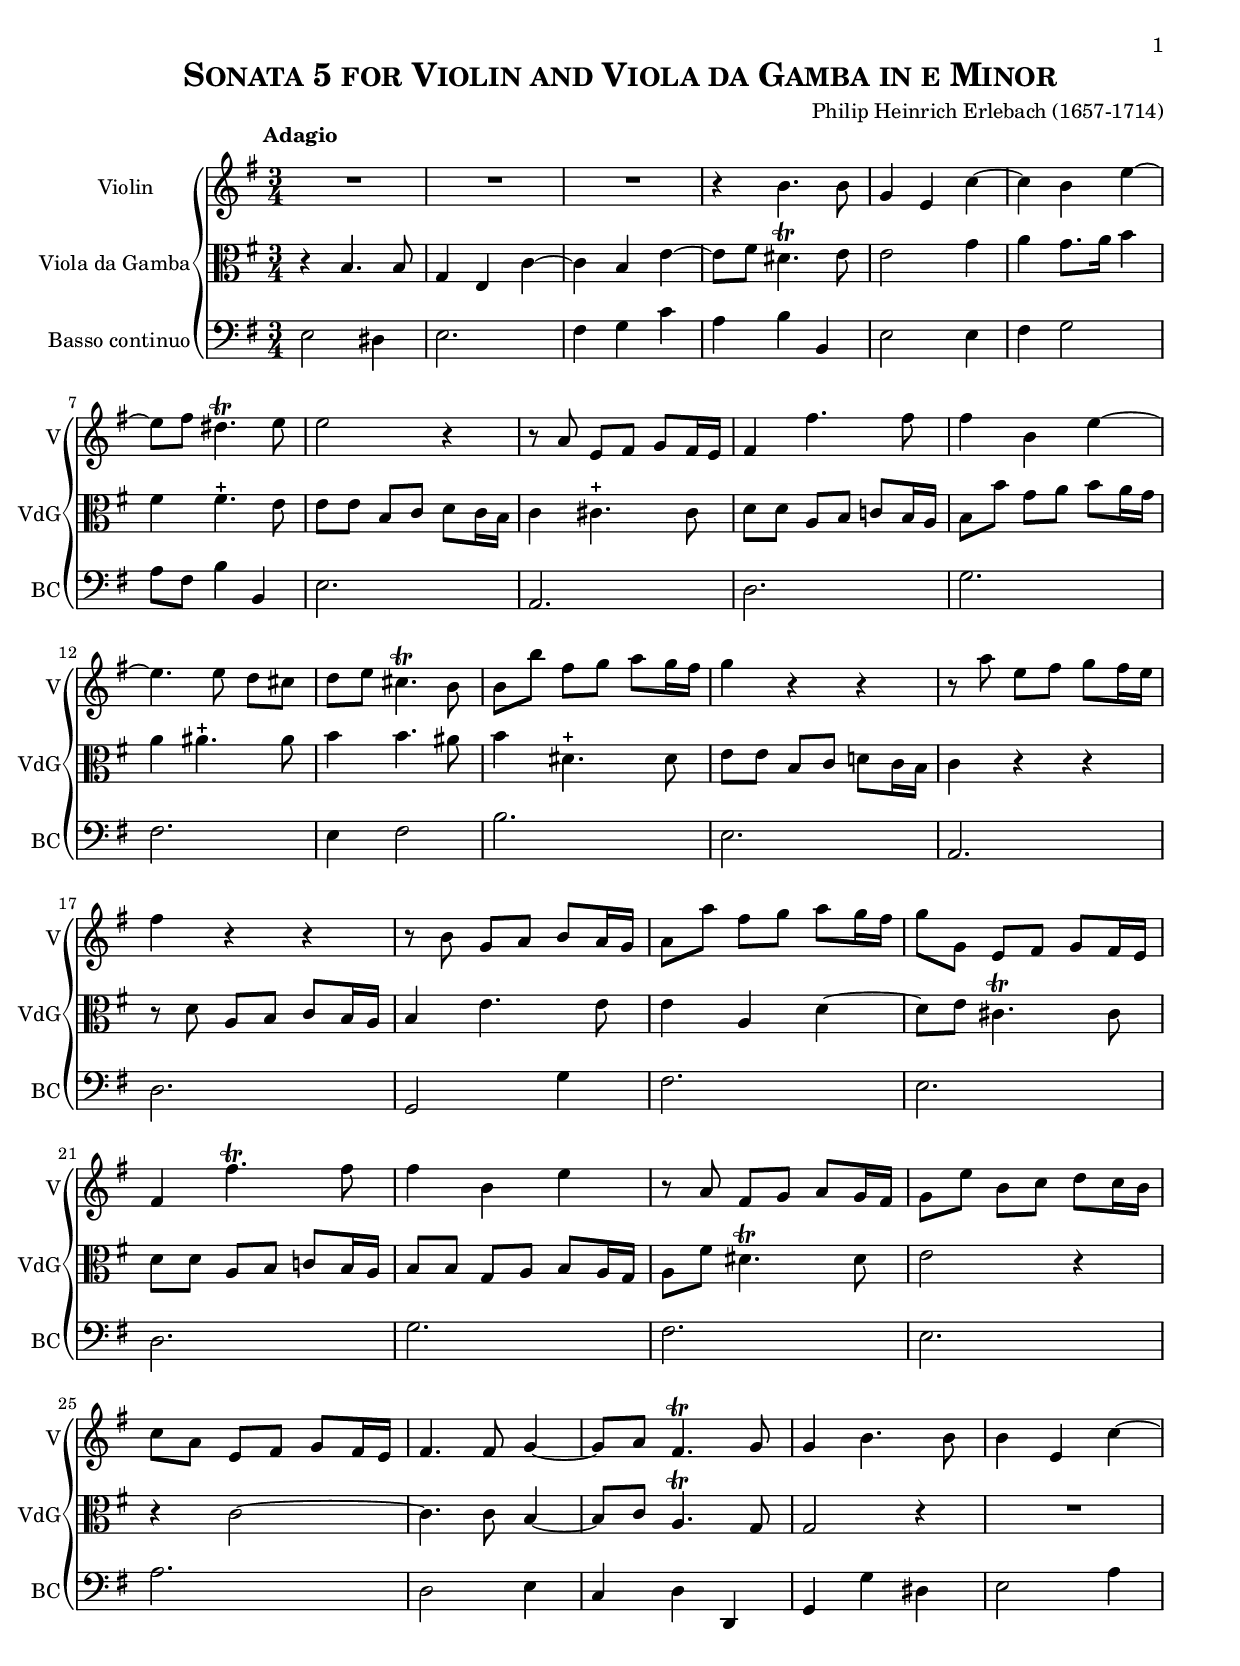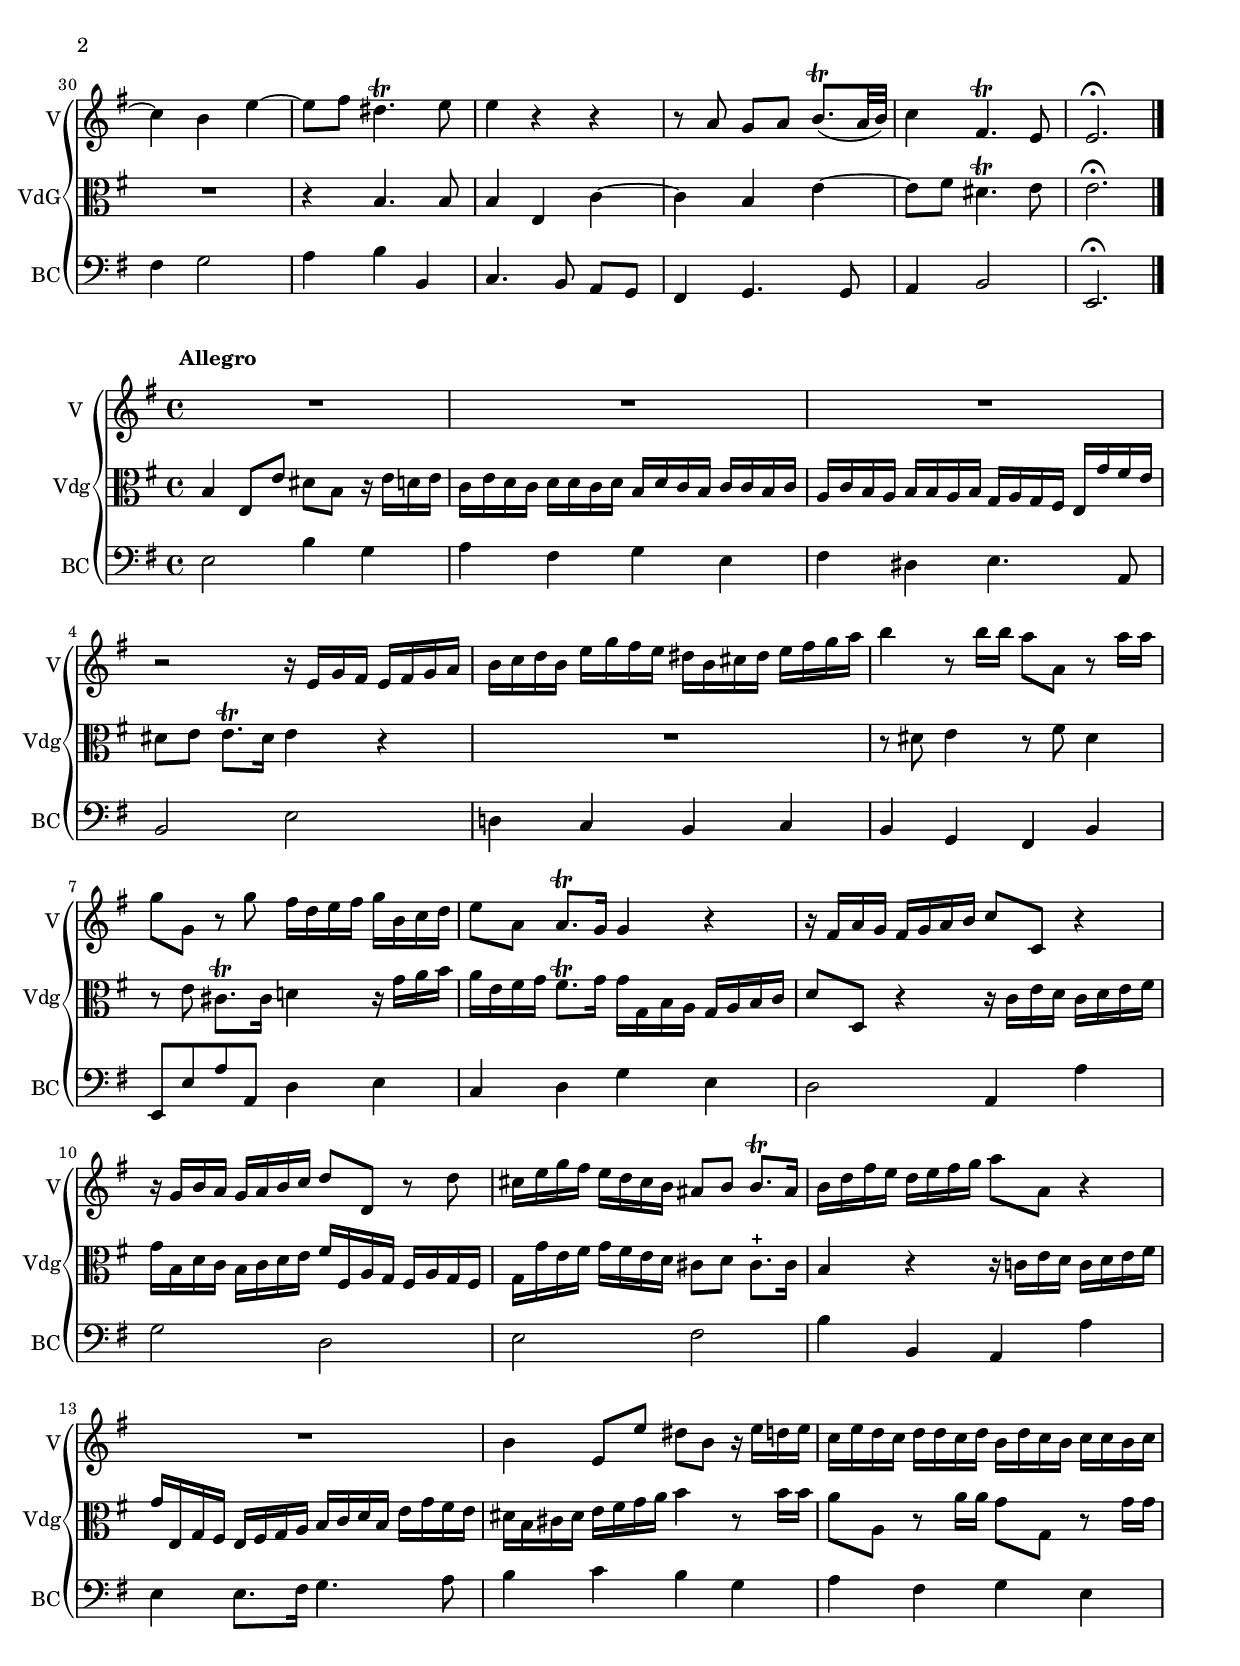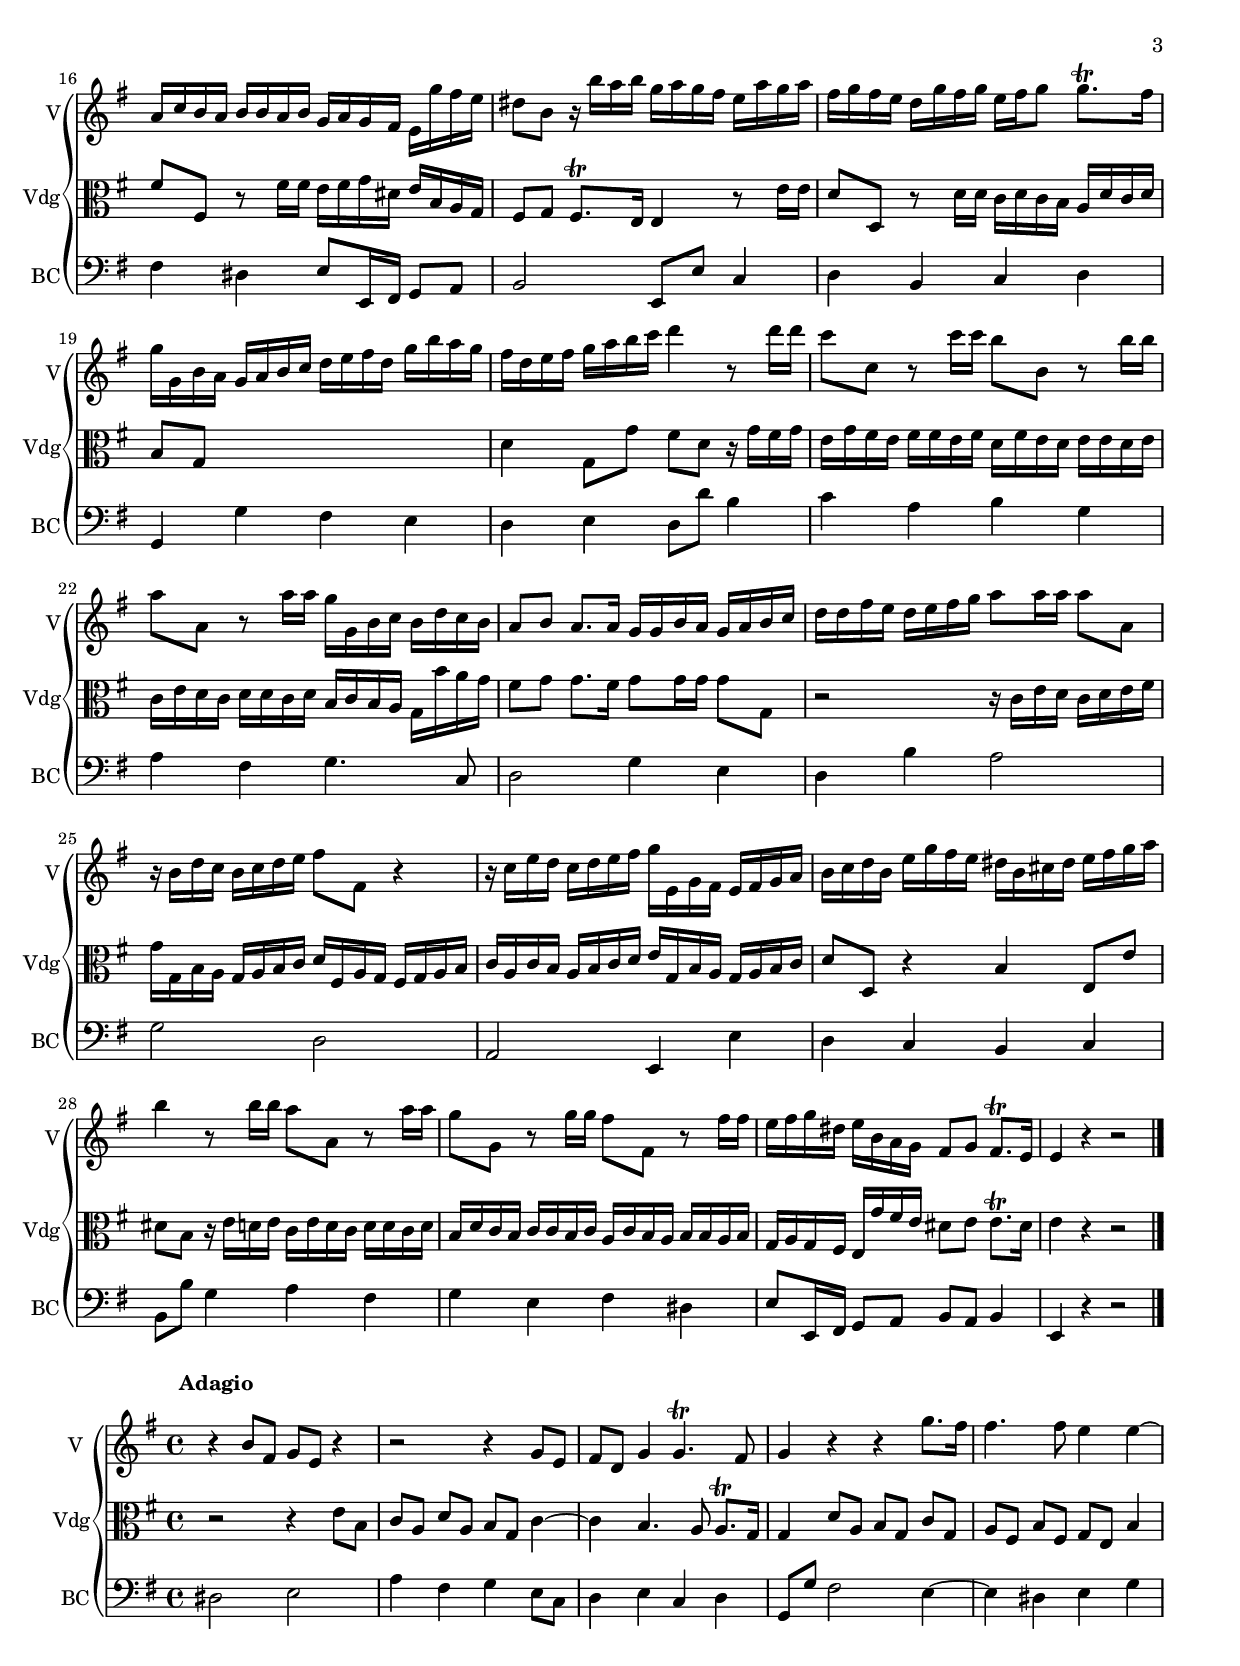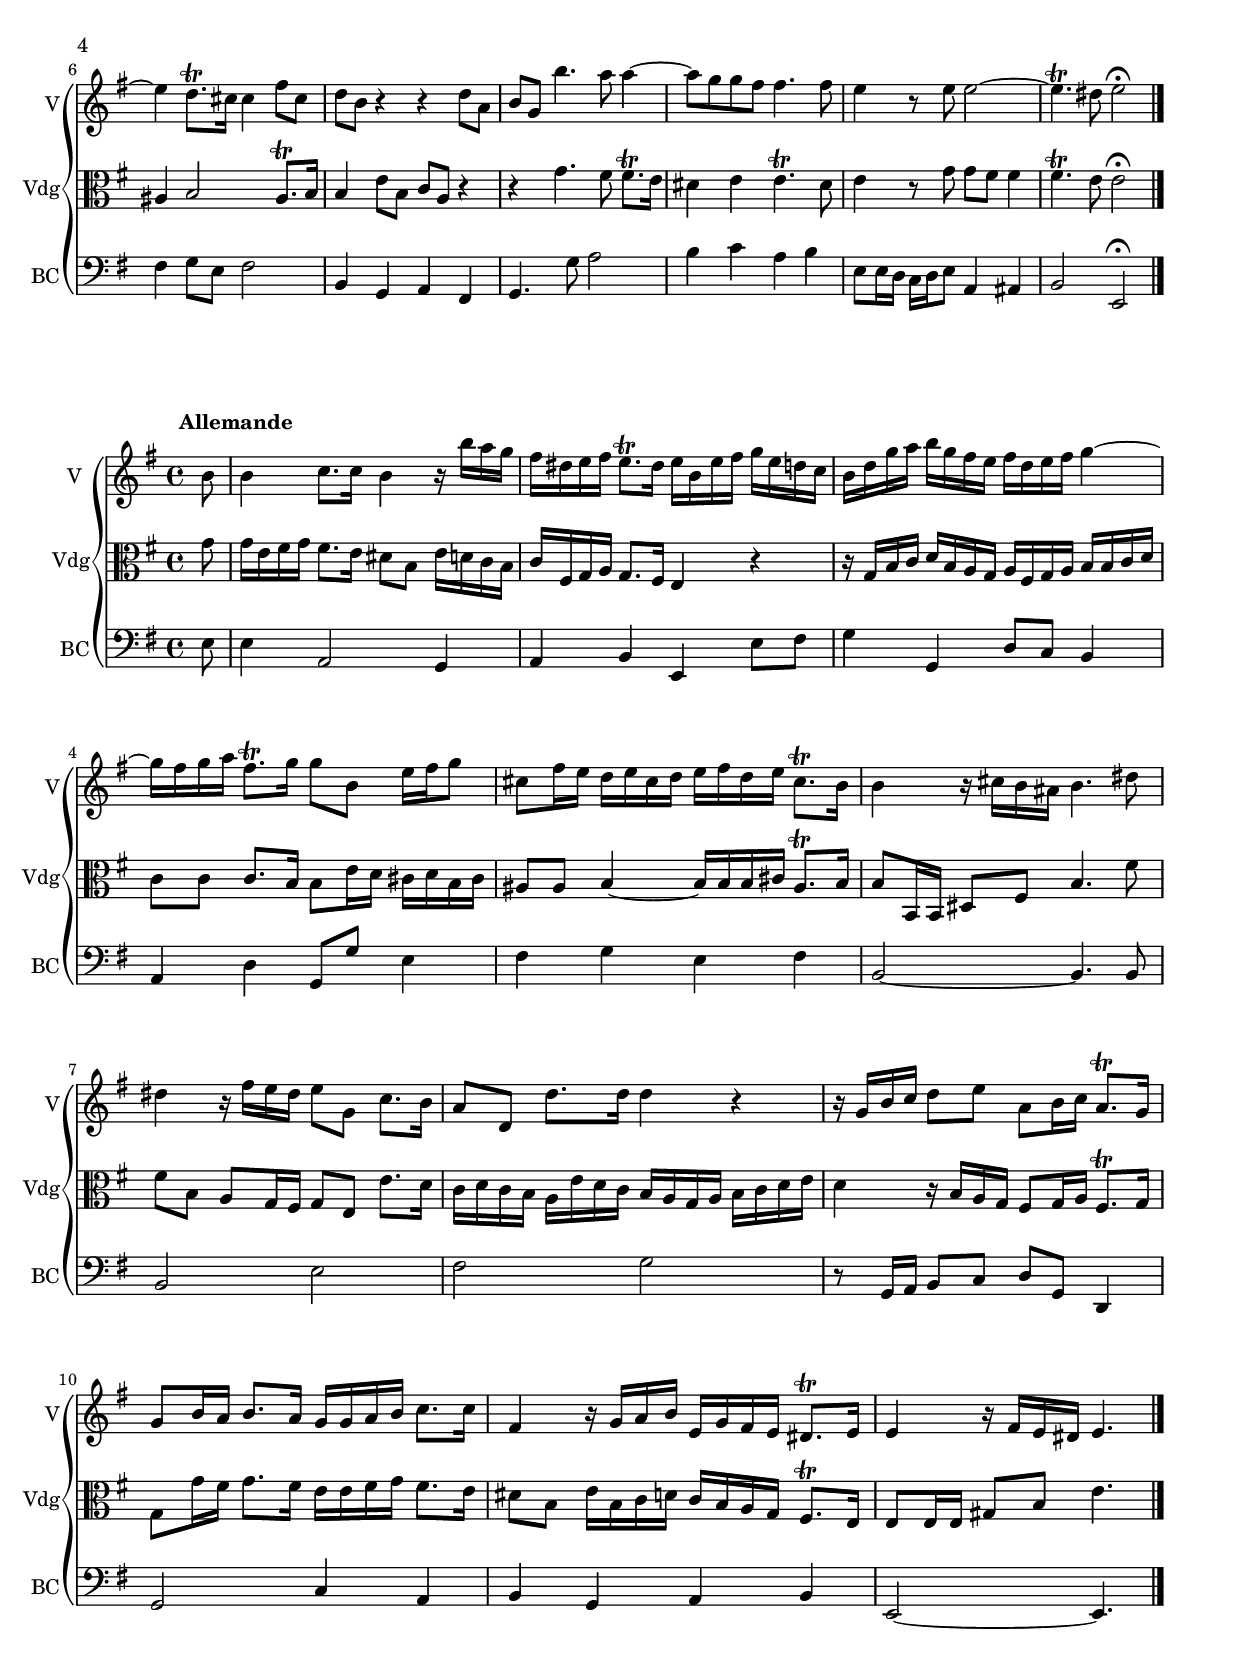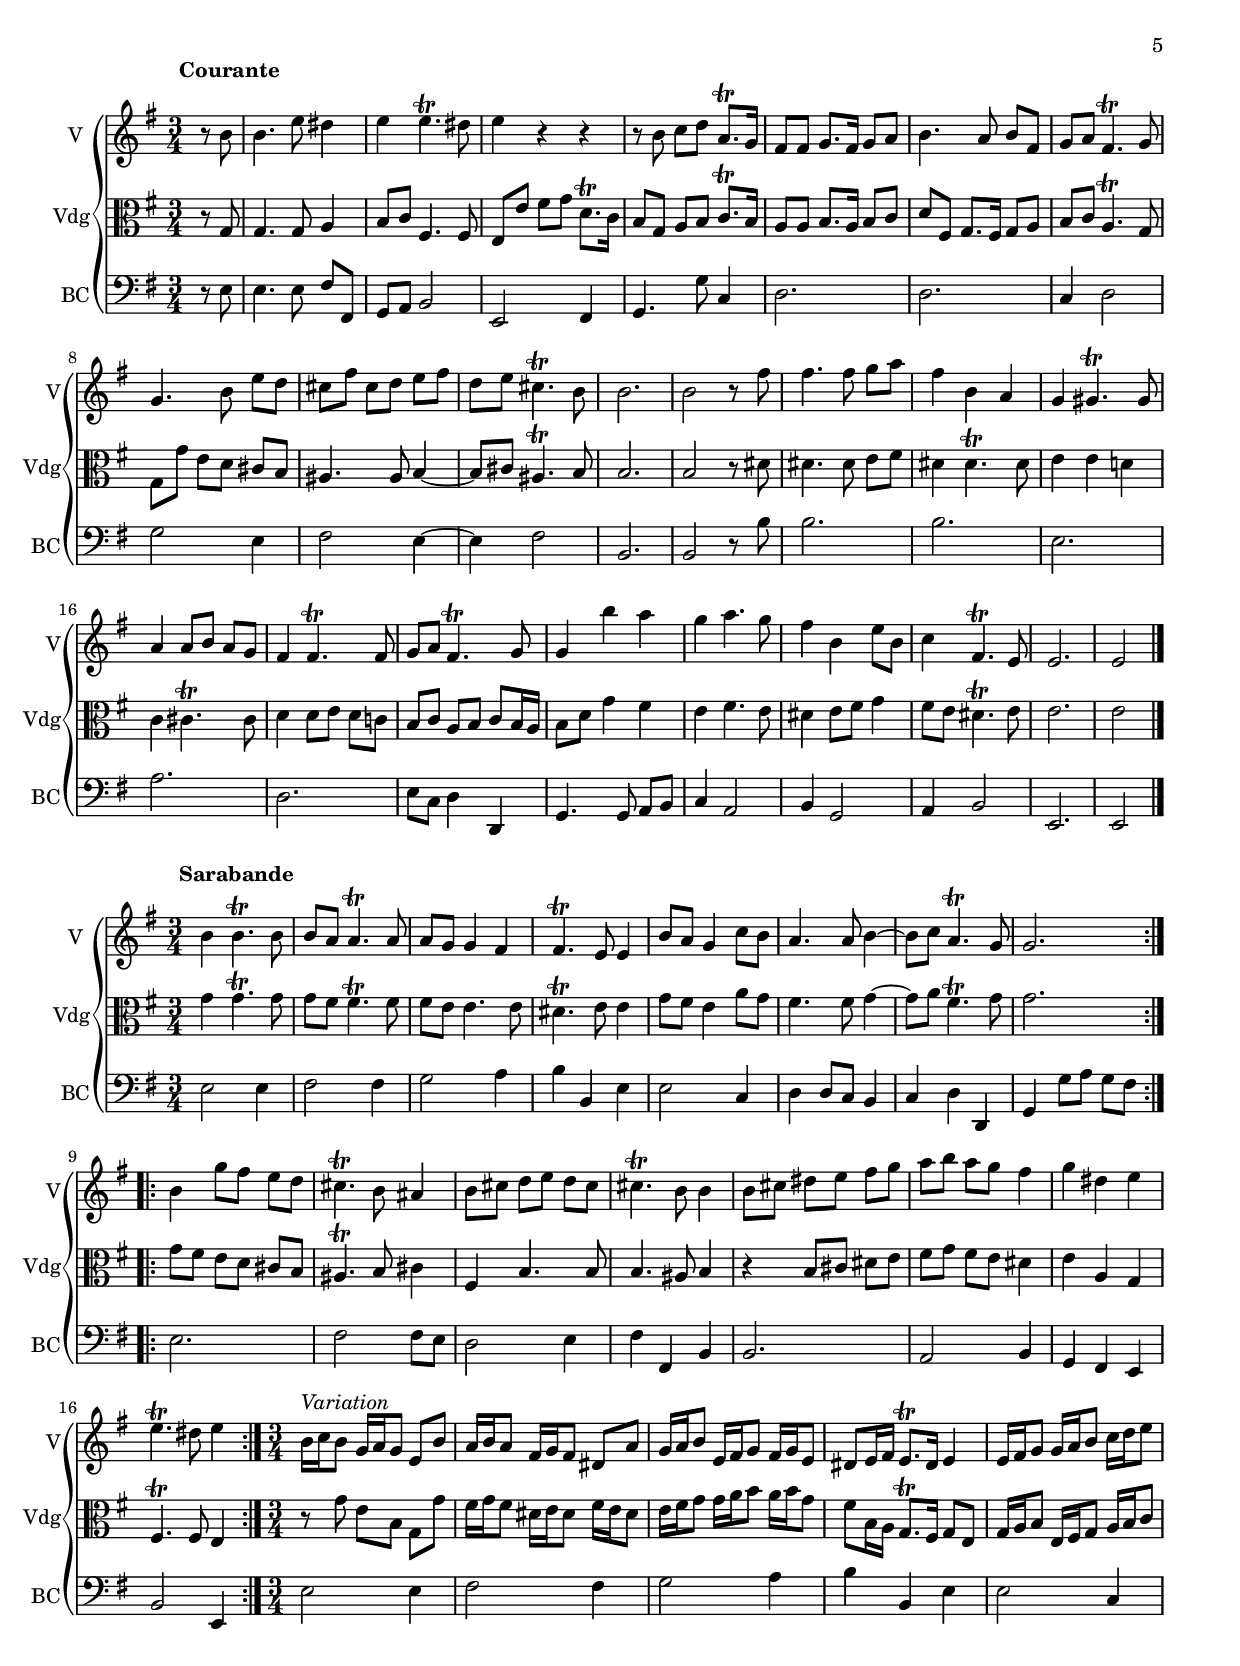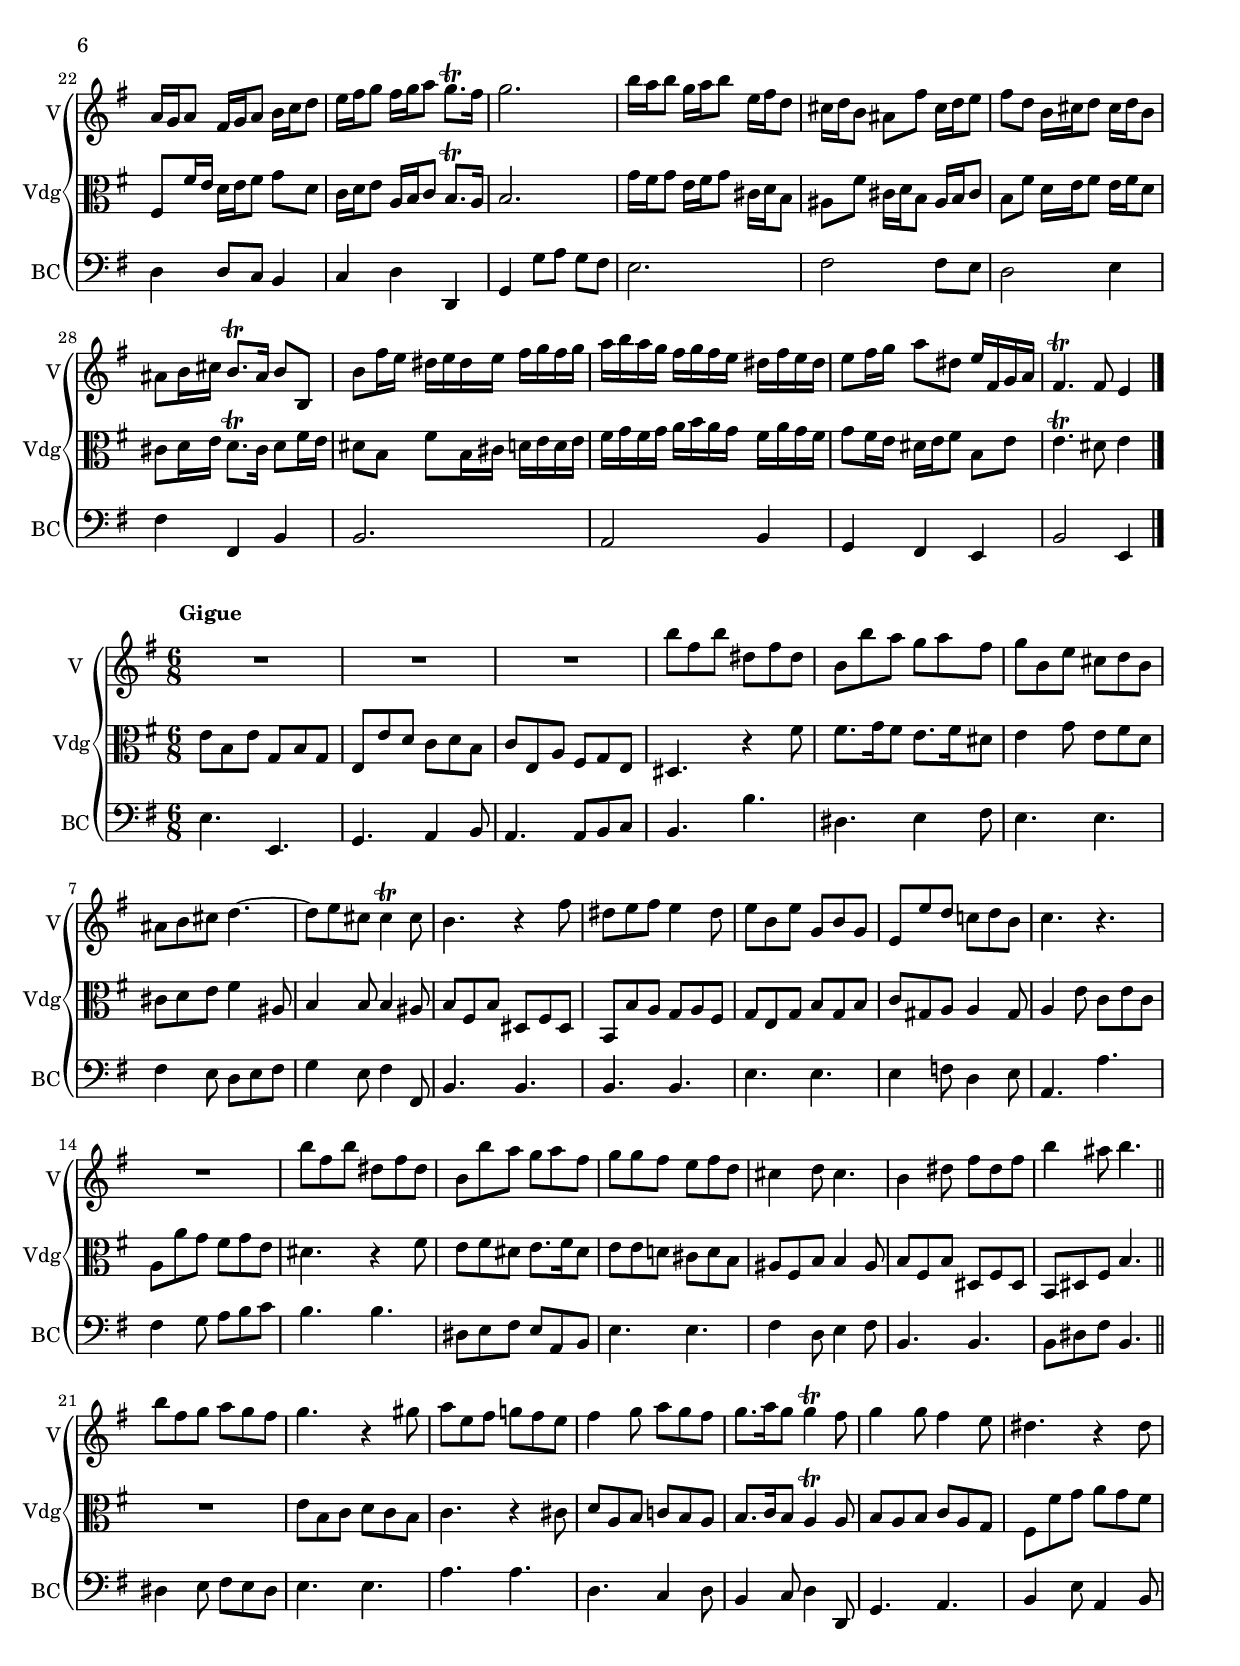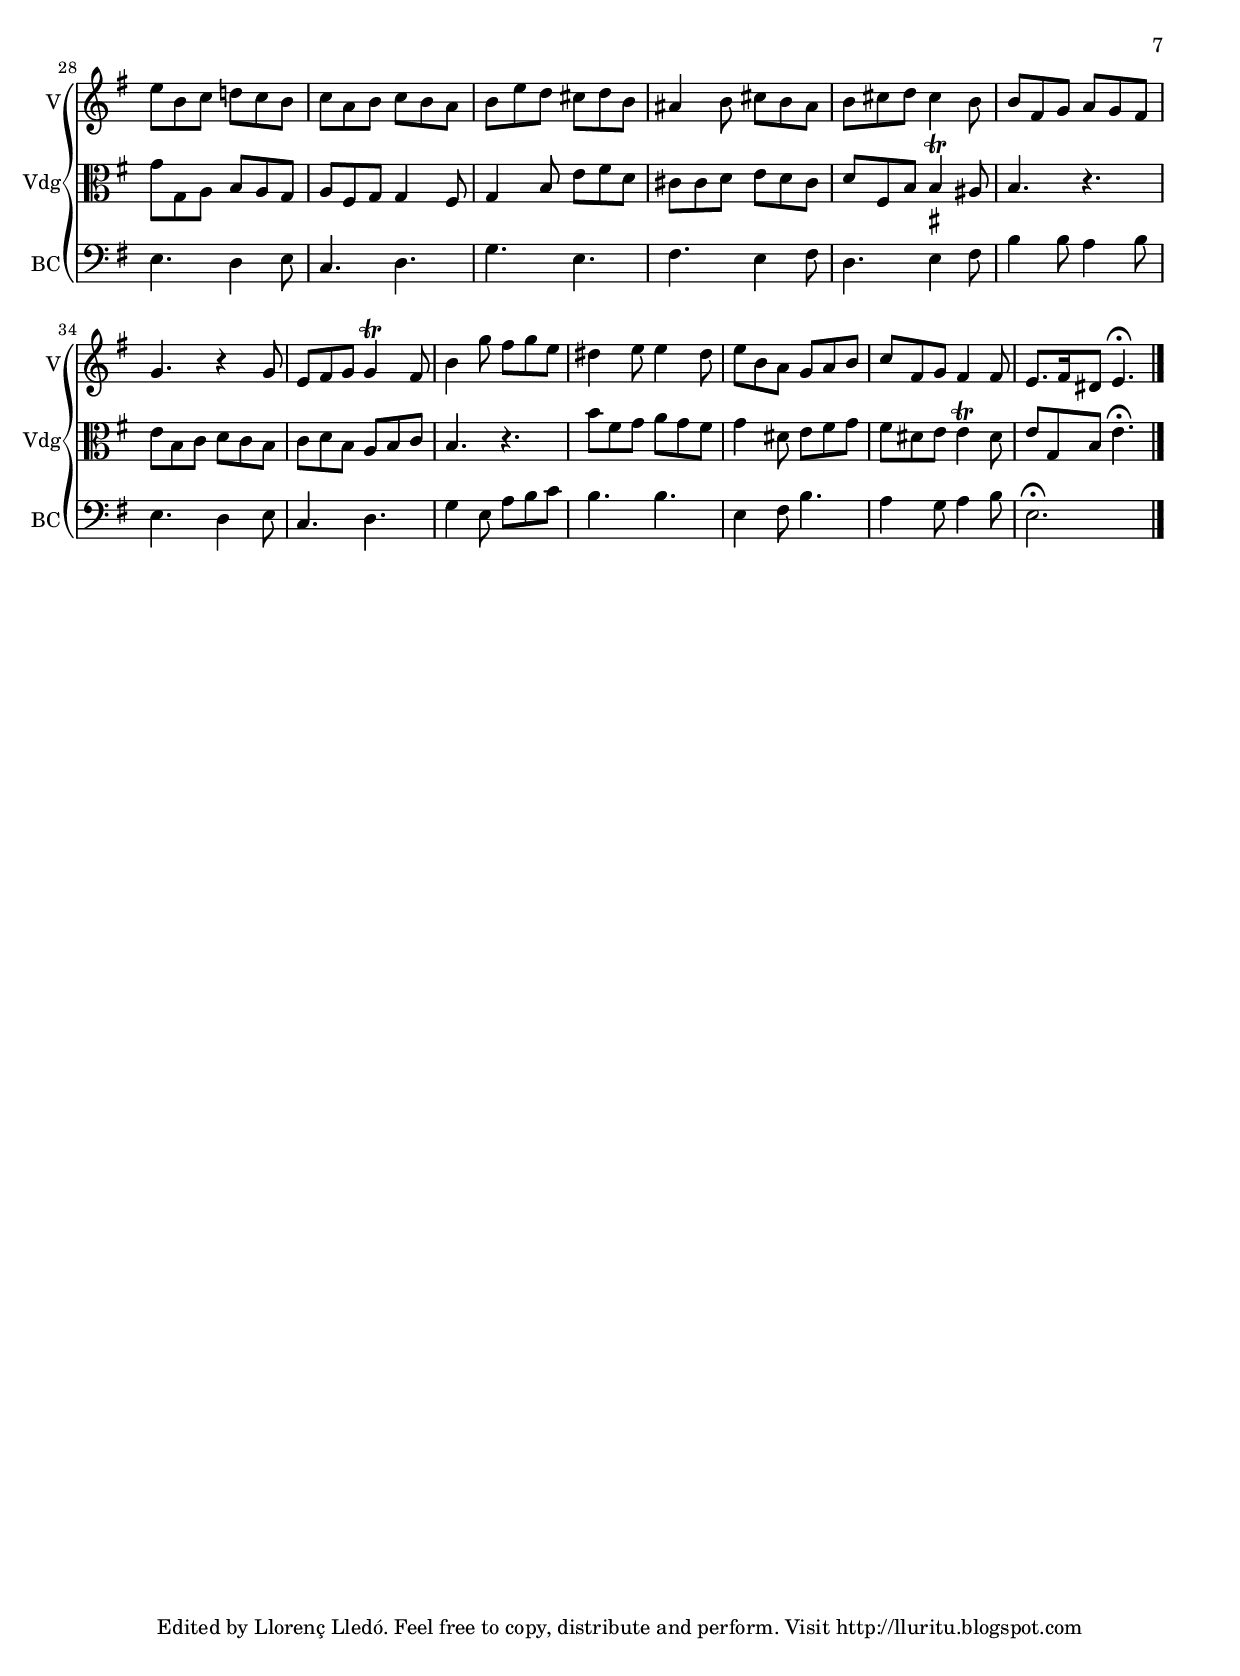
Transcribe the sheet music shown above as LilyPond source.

\version "2.14.2"

\version "2.14.2"

ViolinAdagio =  \relative c''
{	\clef "treble"
	\key e \minor
	\time 3/4 
	| % 1
	%\tempo 4=70 
	%R2.*3 ^\markup{ \bold {Adagio} } | % 4
	R2.*3 | % 4
	r4 b4. b8 | % 5
	g4 e4 c'4 ~ | % 6
	c4 b4 e4 ~  | % 7
	e8 [ fis8 ] dis4. ^\trill e8 | % 8
	e2 r4 | % 9
	r8 a,8 e8 [ fis8 ] g8 [ fis16 e16 ] | \barNumberCheck #10
	fis4 fis'4. fis8 | % 11
	fis4 b,4 e4 ~  | % 12
	e4. e8 d8 [ cis8 ] | % 13
	d8 [ e8 ] cis4. ^\trill b8 | % 14
	b8   [ b'8 ] fis8 [ g8 ] a8 [ g16 fis16 ] | % 15
	g4 r4 r4 | % 16
	r8 a8 e8 [ fis8 ] g8 [ fis16 e16 ]  | % 17
	fis4 r4 r4 | % 18
	r8 b,8 g8 [ a8 ] b8 [ a16 g16 ] | % 19
	a8   [ a'8 ] fis8 [ g8 ] a8 [ g16 fis16 ] | \barNumberCheck #20
	g8   [ g,8 ] e8 [ fis8 ] g8 [ fis16 e16 ] | % 21
	fis4 fis'4. ^\trill fis8  | % 22
	fis4 b,4 e4 | % 23
	r8 a,8 fis8 [ g8 ] a8 [ g16 fis16 ] | % 24
	g8   [ e'8 ] b8 [ c8 ] d8 [ c16 b16 ] | % 25
	c8   [ a8 ] e8 [ fis8 ] g8 [ fis16 e16 ] | % 26
	fis4. fis8 g4 ~  | % 27
	g8 [ a8 ] fis4. ^\trill g8 | % 28
	g4   b4. b8 | % 29
	b4 e,4 c'4 ~ | \barNumberCheck #30
	c4 b4 e4 ~ | % 31
	e8 [ fis8 ] dis4. ^\trill e8 | % 32
	e4 r4 r4  | % 33
	r8 a,8 g8 [ a8 ] b8. ( ^\trill [ a32 b32 ) ] | % 34
	c4 fis,4. ^\trill e8 | % 35
	e2. ^\fermata \bar "|."
}

ViolaAdagio = \relative c'
{	\clef "alto"
	\key e \minor
	\time 3/4 
	| %1
	r4 b4. b8 | % 2
	g4 e4 c'4 ~ | % 3
	c4 b4 e4 ~ | % 4
	e8 [ fis8 ] dis4. ^\trill e8 | % 5
	e2 g4 | % 6
	a4 g8. [ a16 ] b4  | % 7
	fis4 fis4.-+ e8 | % 8
	e8   [ e8 ] b8 [ c8 ] d8 [ c16 b16 ] | % 9
	c4 cis4.-+ cis8 | \barNumberCheck #10
	d8   [ d8 ] a8 [ b8 ] c!8 [ b16 a16 ] | % 11
	b8   [ b'8 ] g8 [ a8 ] b8 [ a16 g16 ]  | % 12
	a4 ais4.-+ ais8 | % 13
	b4 b4. ais8 | % 14
	b4 dis,4.-+ dis8 | % 15
	e8   [ e8 ] b8 [ c8 ] d!8 [ c16 b16 ] | % 16
	c4 r4 r4  | % 17
	r8 d8 a8 [ b8 ] c8 [ b16 a16 ] | % 18
	b4 e4. e8 | % 19
	e4 a,4 d4 ~ | \barNumberCheck #20
	d8 [ e8 ] cis4. ^\trill cis8 | % 21
	d8   [ d8 ] a8 [ b8 ] c!8 [ b16 a16 ]  | % 22
	b8   [ b8 ] g8 [ a8 ] b8 [ a16 g16 ] | % 23
	a8 [ fis'8 ] dis4. ^\trill dis8 | % 24
	e2 r4 | % 25
	r4 c2 ~ | % 26
	c4. c8 b4 ~  | % 27
	b8 [ c8 ] a4. ^\trill g8 | % 28
	g2 r4 | % 29
	R2.*2 | % 31
	r4 b4. b8 | % 32
	b4 e,4 c'4 ~  | % 33
	c4 b4 e4 ~ | % 34
	e8 [ fis8 ] dis4. ^\trill e8 | % 35
	e2. ^\fermata \bar "|."
}

BassAdagio =  \relative c
{	\clef "bass"
	\key e \minor
	\time 3/4
	| %1
	e2 dis4 | % 2
	e2. | % 3
	fis4 g4 c4 | % 4
	a4 b4 b,4 | % 5
	e2 e4 | % 6
	fis4 g2  | % 7
	a8 [ fis8 ] b4 b,4 | % 8
	e2. | % 9
	a,2. | \barNumberCheck #10
	d2. | % 11
	g2.  | % 12
	fis2. | % 13
	e4 fis2 | % 14
	b2. | % 15
	e,2. | % 16
	a,2.  | % 17
	d2. | % 18
	g,2 g'4 | % 19
	fis2. | \barNumberCheck #20
	e2. | % 21
	d2.  | % 22
	g2. | % 23
	fis2. | % 24
	e2. | % 25
	a2. | % 26
	d,2 e4  | % 27
	c4 d4 d,4 | % 28
	g4 g'4 dis4 | % 29
	e2 a4 | \barNumberCheck #30
	fis4 g2 | % 31
	a4 b4 b,4 | % 32
	c4. b8 a8 [ g8 ]  | % 33
	fis4 g4. g8 | % 34
	a4 b2 | % 35
	e,2. ^\fermata \bar "|."
}

\version "2.14.2"

ViolinAllegro = \relative c'
{	\clef "treble"
	\key e \minor
	\time 4/4
	%^\markup{ \bold {Allegro} }
	| % 1
	R1*3  | % 4
	r2 r16 e16 [ g16 fis16 ] e16 [ fis16 g16 a16 ] | \barNumberCheck #5
	b16 [ c16 d16 b16 ] e16 [ g16 fis16 e16 ] dis16 [ b16 cis16 dis16 ] e16 [ fis16 g16 a16 ] | % 6
	b4 r8 b16 [ b16 ] a8 [ a,8 ] r8 a'16 [ a16 ]  | % 7
	g8 [ g,8 ] r8 g'8  fis16 [ d16 e16 fis16 ] g16 [ b,16 c16 d16 ] | % 8
	e8 [ a,8 ] a8. ^\trill [ g16 ] g4 r4 | % 9
	r16 fis16 [ a16 g16 ] fis16 [ g16 a16 b16 ] c8 [ c,8 ] r4  | % 10
	r16 g'16 [ b16 a16 ] g16 [ a16 b16 c16 ] d8 [ d,8 ] r8 d'8  | % 11
	cis16 [ e16 g16 fis16 ] e16 [ d16 cis16 b16 ] ais8 [ b8 ] b8. ^\trill [ ais16 ]  | % 12
	b16 [ d16 fis16 e16 ] d16 [ e16 fis16 g16 ] a8 [ a,8 ] r4 | % 13
	R1  | % 14
	b4 e,8 [ e'8 ] dis8 [ b8 ] r16 e16 [ d16 e16 ] | \barNumberCheck #15
	c16 [ e16 d16 c16 ] d16 [ d16 c16 d16 ] b16 [ d16 c16 b16 ] c16 [ c16 b16 c16 ]  | % 16
	a16 [ c16 b16 a16 ] b16 [ b16 a16 b16 ] g16 [ a16 g16 fis16 ] e16 [ g'16 fis16 e16 ] | % 17
	dis8 [ b8 ] r16 b'16 [ a16 b16 ] g16 [ a16 g16 fis16 ] e16 [ a16 g16 a16 ]  | % 18
	fis16 [ g16 fis16 e16 ] d16 [ g16 fis16 g16 ] e16 [ fis16 g8 ] g8. ^\trill [ fis16 ] | % 19
	g16 [ g,16 b16 a16 ] g16 [ a16 b16 c16 ] d16 [ e16 fis16 d16 ] g16 [ b16 a16 g16 ]  | % 20
	fis16 [ d16 e16 fis16 ] g16 [ a16 b16 c16 ] d4 r8 d16 [ d16 ] | % 21
	c8 [ c,8 ] r8 c'16 [ c16 ] b8 [ b,8 ] r8 b'16 [ b16 ]  | % 22
	a8 [ a,8 ] r8 a'16 [ a16 ] g16 [ g,16 b16 c16 ] b16 [ d16 c16 b16 ] | % 23
	a8 [ b8 ] a8. [ a16 ] g16 [ g16 b16 a16 ] g16 [ a16 b16 c16 ] | % 24
	d16 [ d16 fis16 e16 ] d16 [ e16 fis16 g16 ] a8 [ a16 a16 ] a8 [ a,8 ] | \barNumberCheck #25
	r16 b16 [ d16 c16 ] b16 [ c16 d16 e16 ] fis8 [ fis,8 ] r4  | % 26
	r16 c'16 [ e16 d16 ] c16 [ d16 e16 fis16 ] g16 [ e,16 g16 fis16 ] e16 [ fis16 g16 a16 ] | % 27
	b16 [ c16 d16 b16 ] e16 [ g16 fis16 e16 ] dis16 [ b16 cis16 dis16 ] e16 [ fis16 g16 a16 ]  | % 28
	b4 r8 b16 [ b16 ] a8 [ a,8 ] r8 a'16 [ a16 ] | % 29
	g8 [ g,8 ] r8 g'16 [ g16 ] fis8 [ fis,8 ] r8 fis'16 [ fis16 ]  | % 30
	e16 [ fis16 g16 dis16 ] e16 [ b16 a16 g16 ] fis8 [ g8 ] fis8. ^\trill [ e16 ] | % 31
	e4 r4 r2 \bar "|."
}

ViolaAllegro = \relative c'
{	\clef "alto"
	\key e \minor
	\time 4/4
	| %1
	b4 e,8 [ e'8 ] dis8 [ b8 ] r16 e16 [ d16 e16 ]  | % 2
	c16 [ e16 d16 c16 ] d16 [ d16 c16 d16 ] b16 [ d16 c16 b16 ] c16 [ c16
	b16 c16 ] | % 3
	a16 [ c16 b16 a16 ] b16 [ b16 a16 b16 ] g16 [ a16 g16 fis16 ] e16 [
	g'16 fis16 e16 ]  | % 4
	dis8 [ e8 ] e8. ^\trill [ dis16 ] e4 r4 | \barNumberCheck #5
	R1 | % 6
	r8 dis8 e4 r8 fis8 dis4  | % 7
	r8 e8 cis8. ^\trill [ cis16 ] d!4 r16 g16 [ a16 b16 ] | % 8
	a16 [ e16 fis16 g16 ] fis8. ^\trill [ g16 ] g16 [ g,16 b16 a16 ] g16
	[ a16 b16 c16 ] | % 9
	d8 [ d,8 ] r4 r16 c'16 [ e16 d16 ] c16 [ d16 e16 fis16 ]  | % 10
	g16 [ b,16 d16 c16 ] b16 [ c16 d16 e16 ] fis16 [ fis,16 a16 g16 ] fis16
	[ a16 g16 fis16 ] | % 11
	g16 [ g'16 e16 fis16 ] g16 [ fis16 e16 d16 ] cis8 [ d8 ] cis8.-+ [ cis16
	]  | % 12
	b4 r4 r16 c!16 [ e16 d16 ] c16 [ d16 e16 fis16 ] | % 13
	g16 [ e,16 g16 fis16 ] e16 [ fis16 g16 a16 ] b16 [ c16 d16 b16 ] e16
	[ g16 fis16 e16 ]  | % 14
	dis16 [ b16 cis16 dis16 ] e16 [ fis16 g16 a16 ] b4 r8 b16 [ b16 ] |
	\barNumberCheck #15
	a8 [ a,8 ] r8 a'16 [ a16 ] g8 [ g,8 ] r8 g'16 [ g16 ]  | % 16
	fis8 [ fis,8 ] r8 fis'16 [ fis16 ] e16 [ fis16 g16 dis16 ] e16 [ b16
	a16 g16 ] | % 17
	fis8 [ g8 ] fis8. ^\trill [ e16 ] e4 r8 e'16 [ e16 ]  | % 18
	d8 [ d,8 ] r8 d'16 [ d16 ] c16 [ d16 c16 b16 ] a16 [ d16 c16 d16 ] | % 19
	b8 [ g8 ] s2.  | % 20
	d'4 g,8 [ g'8 ] fis8 [ d8 ] r16 g16 [ fis16 g16 ] | % 21
	e16 [ g16 fis16 e16 ] fis16 [ fis16 e16 fis16 ] d16 [ fis16 e16 d16
	] e16 [ e16 d16 e16 ]  | % 22
	c16 [ e16 d16 c16 ] d16 [ d16 c16 d16 ] b16 [ c16 b16 a16 ] g16 [ b'16
	a16 g16 ] | % 23
	fis8 [ g8 ] g8. [ fis16 ] g8 [ g16 g16 ] g8 [ g,8 ]  | % 24
	r2 r16 c16 [ e16 d16 ] c16 [ d16 e16 fis16 ] | \barNumberCheck #25
	g16 [ g,16 b16 a16 ] g16 [ a16 b16 c16 ] d16 [ fis,16 a16 g16 ] fis16
	[ g16 a16 b16 ]  | % 26
	c16 [ a16 c16 b16 ] a16 [ b16 c16 d16 ] e16 [ g,16 b16 a16 ] g16 [ a16
	b16 c16 ] | % 27
	d8 [ d,8 ] r4 b'4 e,8 [ e'8 ]  | % 28
	dis8 [ b8 ] r16 e16 [ d16 e16 ] c16 [ e16 d16 c16 ] d16 [ d16 c16 d16
	] | % 29
	b16 [ d16 c16 b16 ] c16 [ c16 b16 c16 ] a16 [ c16 b16 a16 ] b16 [ b16
	a16 b16 ]  | % 30
	g16 [ a16 g16 fis16 ] e16 [ g'16 fis16 e16 ] dis8 [ e8 ] e8. ^\trill
	[ dis16 ] | % 31
	e4 r4 r2 \bar "|."
}

BassAllegro = \relative c
{	\clef "bass"
	\key e \minor
	\time 4/4
	| %1 
	e2 b'4 g4  | % 2
	a4 fis4 g4 e4 | % 3
	fis4 dis4 e4. a,8  | % 4
	b2 e2 | \barNumberCheck #5
	d!4 c4 b4 c4 | % 6
	b4 g4 fis4 b4  | % 7
	e,8 [ e'8 a8 a,8 ] d4 e4 | % 8
	c4 d4 g4 e4 | % 9
	d2 a4 a'4  | % 10
	g2 d2 | % 11
	e2 fis2  | % 12
	b4 b,4 a4 a'4 | % 13
	e4 e8. [ fis16 ] g4. a8  | % 14
	b4 c4 b4 g4 | \barNumberCheck #15
	a4 fis4 g4 e4  | % 16
	fis4 dis4 e8 [ e,16 fis16 ] g8 [ a8 ] | % 17
	b2 e,8 [ e'8 ] c4  | % 18
	d4 b4 c4 d4 | % 19
	g,4 g'4 fis4 e4  | % 20
	d4 e4 d8 [ d'8 ] b4 | % 21
	c4 a4 b4 g4  | % 22
	a4 fis4 g4. c,8 | % 23
	d2 g4 e4  | % 24
	d4 b'4 a2 | \barNumberCheck #25
	g2 d2  | % 26
	a2 e4 e'4 | % 27
	d4 c4 b4 c4  | % 28
	b8 [ b'8 ] g4 a4 fis4 | % 29
	g4 e4 fis4 dis4  | % 30
	e8 [ e,16 fis16 ] g8 [ a8 ] b8 [ a8 ] b4 | % 31
	e,4 r4 r2 \bar "|."
}


\version "2.14.2"

ViolinAdagioDos = \relative c'
{	\clef "treble"
	\key e \minor
	\time 4/4
	%\numericTimeSignature\time 4/4
	| % 1 ^\markup{ \bold {Adagio} }
	r4 b'8 [ fis8 ] g8 [ e8 ] r4 | % 2
	r2 r4 g8 [ e8 ]  | % 3
	fis8 [ d8 ] g4 g4. ^\trill fis8 | \barNumberCheck #4
	g4 r4 r4 g'8. [ fis16 ] | % 5
	fis4. fis8 e4 e4 ~ | % 6
	e4 d8. ^\trill [ cis16 ] cis4 fis8 [ cis8 ]  | % 7
	d8 [ b8 ] r4 r4 d8 [ a8 ] | % 8
	b8 [ g8 ] b'4. a8 a4 ~ | % 9
	a8 [ g8 g8 fis8 ] fis4. fis8 | % 10
	e4 r8 e8 e2 ~  | % 11
	e4. ^\trill dis8 e2 ^\fermata \bar "|."
}

ViolaAdagioDos = \relative c'
{	\clef "alto"
	\key e \minor
	\time 4/4
	| %1
	r2 r4 e8 [ b8 ] | % 2
	c8 [ a8 ] d8 [ a8 ] b8 [ g8 ] c4 ~  | % 3
	c4 b4. a8 a8. ^\trill [ g16 ] | \barNumberCheck #4
	g4 d'8 [ a8 ] b8 [ g8 ] c8 [ g8 ] | % 5
	a8 [ fis8 ] b8 [ fis8 ] g8 [ e8 ] b'4 | % 6
	ais4 b2 ais8. ^\trill [ b16 ]  | % 7
	b4 e8 [ b8 ] c8 [ a8 ] r4 | % 8
	r4 g'4. fis8 fis8. ^\trill [ e16 ] | % 9
	dis4 e4 e4. ^\trill dis8 | % 10
	e4 r8 g8 g8 [ fis8 ] fis4  | % 11
	fis4. ^\trill e8 e2 ^\fermata \bar "|."
}

BassAdagioDos = \relative c
{	\clef "bass"
	\key e \minor
	\time 4/4
	| %1
	dis2 e2 | % 2
	a4 fis4 g4 e8 [ c8 ]  | % 3
	d4 e4 c4 d4 | \barNumberCheck #4
	g,8 [ g'8 ] fis2 e4 ~ | % 5
	e4 dis4 e4 g4 | % 6
	fis4 g8 [ e8 ] fis2  | % 7
	b,4 g4 a4 fis4 | % 8
	g4. g'8 a2 | % 9
	b4 c4 a4 b4 | % 10
	e,8 [ e16 d16 ] c16 [ d16 e8 ] a,4 ais4  | % 11
	b2 e,2 ^\fermata \bar "|."
}


\version "2.14.2"

ViolinAllemande = \relative c'
{	\clef "treble"
	\key e \minor
	\time 4/4
	%^\markup{ \bold {Allemande} }
	| % 1
	\partial 8 b'8 | % 2
	b4 c8. [ c16 ] b4 r16 b'16 [ a16 g16 ] | \barNumberCheck #3
	fis16 [ dis16 e16 fis16 ] e8. ^\trill [ dis16 ] e16 [ b16 e16 fis16
	] g16 [ e16 d16 c16 ]  | % 4
	b16 [ d16 g16 a16 ] b16 [ g16 fis16 e16 ] fis16 [ d16 e16 fis16 ] g4
	~ | % 5
	g16 [ fis16 g16 a16 ] fis8. ^\trill [ g16 ] g8 [ b,8 ] e16 [ fis16 g8
	] | % 6
	cis,8 [ fis16 e16 ] d16 [ e16 cis16 d16 ] e16 [ fis16 d16 e16 ] cis8.
	^\trill [ b16 ]  | % 7
	b4 r16 cis16 [ b16 ais16 ] b4. dis8 | % 8
	dis4 r16 fis16 [ e16 dis16 ] e8 [ g,8 ] c8. [ b16 ] | % 9
	a8 [ d,8 ] d'8. [ d16 ] d4 r4  | % 10
	r16 g,16 [ b16 c16 ] d8 [ e8 ] a,8 [ b16 c16 ] a8. ^\trill [ g16 ] | % 11
	g8 [ b16 a16 ] b8. [ a16 ] g16 [ g16 a16 b16 ] c8. [ c16 ] | % 12
	fis,4 r16 g16 [ a16 b16 ] e,16 [ g16 fis16 e16 ] dis8. ^\trill [ e16
	]  | \barNumberCheck #13
	e4 r16 fis16 [ e16 dis16 ] e4. \bar "|."
}

ViolaAllemande = \relative c'
{	\clef "alto"
	\key e \minor
	\time 4/4
	| %1
	\partial 8 g'8 | % 2
	g16 [ e16 fis16 g16 ] fis8. [ e16 ] dis8 [ b8 ] e16 [ d16 c16 b16 ]
	| \barNumberCheck #3
	c16 [ fis,16 g16 a16 ] g8. [ fis16 ] e4 r4  | % 4
	r16 g16 [ b16 c16 ] d16 [ b16 a16 g16 ] a16 [ fis16 g16 a16 ] b16 [
	b16 c16 d16 ] | % 5
	c8 [ c8 ] c8. [ b16 ] b8 [ e16 d16 ] cis16 [ d16 b16 cis16 ] | % 6
	ais8 [ ais8 ] b4 ~ b16 [ b16 b16 cis16 ] ais8. ^\trill [ b16 ]
	 | % 7
	b8 [ b,16 b16 ] dis8 [ fis8 ] b4.   fis'8 | % 8
	fis8 [ b,8 ] a8 [ g16 fis16 ] g8 [ e8 ] e'8. [ d16 ] | % 9
	c16 [ d16 c16 b16 ] a16 [ e'16 d16 c16 ] b16 [ a16 g16 a16 ] b16 [ c16
	d16 e16 ]  | % 10
	d4 r16 b16 [ a16 g16 ] fis8 [ g16 a16 ] fis8. ^\trill [ g16 ] | % 11
	g8 [ g'16 fis16 ] g8. [ fis16 ] e16 [ e16 fis16 g16 ] fis8. [ e16 ]
	| % 12
	dis8 [ b8 ] e16 [ b16 c16 d16 ] c16 [ b16 a16 g16 ] fis8. ^\trill [
	e16 ]  | \barNumberCheck #13
	e8 [ e16 e16 ] gis8 [ b8 ] e4. \bar "|."
}

BassAllemande = \relative c
{	\clef "bass"
	\key e \minor
	\time 4/4
	| %1
	\partial 8 e8 | % 2
	e4 a,2 g4 | \barNumberCheck #3
	a4 b4 e,4 e'8 [ fis8 ]  | % 4
	g4 g,4 d'8 [ c8 ] b4 | % 5
	a4 d4 g,8 [ g'8 ] e4 | % 6
	fis4 g4 e4 fis4  | % 7
	b,2 ~ b4.   b8 | % 8
	b2 e2 | % 9
	fis2 g2  | % 10
	r8 g,16 [ a16 ] b8 [ c8 ] d8 [ g,8 ] d4 | % 11
	g2 c4 a4 | % 12
	b4 g4 a4 b4  | \barNumberCheck #13
	e,2 ~ e4. \bar "|."
}


\version "2.14.2"

ViolinCourante = \relative c' {
	\clef "treble"
	\key e \minor
	\time 3/4
	| % 1 ^\markup{ \bold {Courante} }
	\partial 4 r8 b'8 | % 2
	b4. e8 dis4 | % 3
	e4 e4. ^\trill dis8 | % 4
	e4 r4 r4  | % 5
	r8 b8 c8 [ d8 ] a8. ^\trill [ g16 ] | % 6
	fis8 [ fis8 ] g8. [ fis16 ] g8 [ a8 ] | % 7
	b4. a8 b8 [ fis8 ] | % 8
	g8 [ a8 ] fis4. ^\trill g8 | % 9
	g4. b8 e8 [ d8 ] | \barNumberCheck #10
	cis8 [ fis8 ] cis8 [ d8 ] e8 [ fis8 ]  | % 11
	d8 [ e8 ] cis4. ^\trill b8 | % 12
	b2. | % 13
	b2 r8 fis'8 | % 14
	fis4. fis8 g8 [ a8 ] | % 15
	fis4 b,4 a4 | % 16
	g4 gis4. ^\trill gis8  | % 17
	a4 a8 [ b8 ] a8 [ g8 ] | % 18
	fis4 fis4. ^\trill fis8 | % 19
	g8 [ a8 ] fis4. ^\trill g8 | \barNumberCheck #20
	g4 b'4 a4 | % 21
	g4 a4. g8 | % 22
	fis4 b,4 e8 [ b8 ]  | % 23
	c4 fis,4. ^\trill e8 | % 24
	e2. | % 25
	e2 \bar "|."
}

ViolaCourante = \relative c'
{	\clef "alto"
	\key e \minor
	\time 3/4
	| %1
	\partial 4 r8 g8 | % 2
	g4. g8 a4 | % 3
	b8 [ c8 ] fis,4. fis8 | % 4
	e8 [ e'8 ] fis8 [ g8 ] d8. ^\trill [ c16 ]  | % 5
	b8 [ g8 ] a8 [ b8 ] c8. ^\trill [ b16 ] | % 6
	a8 [ a8 ] b8. [ a16 ] b8 [ c8 ] | % 7
	d8 [ fis,8 ] g8. [ fis16 ] g8 [ a8 ] | % 8
	b8 [ c8 ] a4. ^\trill g8 | % 9
	g8 [ g'8 ] e8 [ d8 ] cis8 [ b8 ] | \barNumberCheck #10
	ais4. ais8 b4 ~  | % 11
	b8 [ cis8 ] ais4. ^\trill b8 | % 12
	b2. | % 13
	b2 r8 dis8 | % 14
	dis4. dis8 e8 [ fis8 ] | % 15
	dis4 dis4. ^\trill dis8 | % 16
	e4 e4 d!4  | % 17
	c4 cis4. ^\trill cis8 | % 18
	d4 d8 [ e8 ] d8 [ c!8 ] | % 19
	b8 [ c8 ] a8 [ b8 ] c8 [ b16 a16 ] | \barNumberCheck #20
	b8 [ d8 ] g4 fis4 | % 21
	e4 fis4. e8 | % 22
	dis4 e8 [ fis8 ] g4  | % 23
	fis8 [ e8 ] dis4. ^\trill e8 | % 24
	e2. | % 25
	e2 \bar "|." 
}

BassCourante = \relative c
{	\clef "bass"
	\key e \minor
	\time 3/4
	| % 1
	\partial 4 r8 e8 | % 2
	e4. e8 fis8 [ fis,8 ] | % 3
	g8 [ a8 ] b2 | % 4
	e,2 fis4  | % 5
	g4. g'8 c,4 | % 6
	d2. | % 7
	d2. | % 8
	c4 d2 | % 9
	g2 e4 | \barNumberCheck #10
	fis2 e4 ~  | % 11
	e4 fis2 | % 12
	b,2. | % 13
	b2 r8 b'8 | % 14
	b2. | % 15
	b2. | % 16
	e,2.  | % 17
	a2. | % 18
	d,2. | % 19
	e8 [ c8 ] d4 d,4 | \barNumberCheck #20
	g4. g8 a8 [ b8 ] | % 21
	c4 a2 | % 22
	b4 g2  | % 23
	a4 b2 | % 24
	e,2. | % 25
	e2 \bar "|."
}


\version "2.14.2"

ViolinSarabande = \relative c'
{	\clef "treble"
	\key e \minor
	\time 3/4
	\repeat volta 2
	{	| % 1
		%^\markup{ \bold {Sarabande} }
		b'4 b4. ^\trill b8 | % 2
		b8 [ a8 ] a4. ^\trill a8 | % 3
		a8 [ g8 ] g4 fis4 | % 4
		fis4. ^\trill e8 e4  | \barNumberCheck #5
		b'8 [ a8 ] g4 c8 [ b8 ] | % 6
		a4. a8 b4 ~ | % 7
		b8 [ c8 ] a4. ^\trill g8 | % 8
		g2. 
	}
	\repeat volta 2
	{	| % 9
		b4 g'8 [ fis8 ] e8 [ d8 ] | % 10
		cis4. ^\trill b8 ais4  | % 11
		b8 [ cis8 ] d8 [ e8 ] d8 [ cis8 ] | % 12
		cis4. ^\trill b8 b4 | % 13
		b8 [ cis8 ] dis8 [ e8 ] fis8 [ g8 ] | % 14
		a8 [ b8 ] a8 [ g8 ] fis4 | \barNumberCheck #15
		g4 dis4 e4 | % 16
		e4. ^\trill dis8 e4
	}
	| % 17
	b16 ^\markup{ \italic {Variation} } [ c16 b8 ] g16 [ a16 g8 ] e8 [
	b'8 ] | % 18
	a16 [ b16 a8 ] fis16 [ g16 fis8 ] dis8 [ a'8 ] | % 19
	g16 [ a16 b8 ] e,16 [ fis16 g8 ] fis16 [ g16 e8 ] | % 20
	dis8 [ e16 fis16 ] e8. ^\trill [ dis16 ] e4  | % 21
	e16 [ fis16 g8 ] g16 [ a16 b8 ] c16 [ d16 e8 ] | % 22
	a,16 [ g16 a8 ] fis16 [ g16 a8 ] b16 [ c16 d8 ] | % 23
	e16 [ fis16 g8 ] fis16 [ g16 a8 ] g8. ^\trill [ fis16 ] | % 24
	g2.  | \barNumberCheck #25
	b16 [ a16 b8 ] g16 [ a16 b8 ] e,16 [ fis16 d8 ] | % 26
	cis16 [ d16 b8 ] ais8 [ fis'8 ] cis16 [ d16 e8 ] | % 27
	fis8 [ d8 ] b16 [ cis16 d8 ] cis16 [ d16 b8 ] | % 28
	ais8 [ b16 cis16 ] b8. ^\trill [ ais16 ] b8 [ b,8 ]  | % 29
	b'8 [ fis'16 e16 ] dis16 [ e16 dis16 e16 ] fis16 [ g16 fis16 g16 ] | % 30
	a16 [ b16 a16 g16 ] fis16 [ g16 fis16 e16 ] dis16 [ fis16 e16 dis16
	] | % 31
	e8 [ fis16 g16 ] a8 [ dis,8 ] e16 [ fis,16 g16 a16 ] | % 32
	fis4. ^\trill fis8 e4 \bar "|."
	 | % 33
}

ViolaSarabande = \relative c''
{	\clef "alto"
	\key e \minor
	\time 3/4
	\repeat volta 2
	{	| % 1
		g4 g4. ^\trill g8 | % 2
		g8 [ fis8 ] fis4. ^\trill fis8 | % 3
		fis8 [ e8 ] e4. e8 | % 4
		dis4. ^\trill e8 e4  | \barNumberCheck #5
		g8 [ fis8 ] e4 a8 [ g8 ] | % 6
		fis4. fis8 g4 ~ | % 7
		g8 [ a8 ] fis4. ^\trill g8 | % 8
		g2. 
	}
	\repeat volta 2
	{	| % 9
		g8 [ fis8 ] e8 [ d8 ] cis8 [ b8 ] | % 10
		ais4. ^\trill b8 cis4  | % 11
		fis,4 b4. b8 | % 12
		b4. ais8 b4 | % 13
		r4 b8 [ cis8 ] dis8 [ e8 ] | % 14
		fis8 [ g8 ] fis8 [ e8 ] dis4 | \barNumberCheck #15
		e4 a,4 g4 | % 16
		fis4. ^\trill fis8 e4
	}

	| % 17
	%variation
	\time 3/4  r8 g'8 e8 [ b8 ] g8 [ g'8 ] | % 18
	fis16 [ g16 fis8 ] dis16 [ e16 dis8 ] fis16 [ e16 dis8 ] | % 19
	e16 [ fis16 g8 ] g16 [ a16 b8 ] a16 [ b16 g8 ] | % 20
	fis8 [ b,16 a16 ] g8. ^\trill [ fis16 ] g8 [ e8 ]  | % 21
	g16 [ a16 b8 ] e,16 [ fis16 g8 ] a16 [ b16 c8 ] | % 22
	fis,8 [ fis'16 e16 ] d16 [ e16 fis8 ] g8 [ d8 ] | % 23
	c16 [ d16 e8 ] a,16 [ b16 c8 ] b8. ^\trill [ a16 ] | % 24
	b2.  | \barNumberCheck #25
	g'16 [ fis16 g8 ] e16 [ fis16 g8 ] cis,16 [ d16 b8 ] | % 26
	ais8 [ fis'8 ] cis16 [ d16 b8 ] ais16 [ b16 cis8 ] | % 27
	b8 [ fis'8 ] d16 [ e16 fis8 ] e16 [ fis16 d8 ] | % 28
	cis8 [ d16 e16 ] d8. ^\trill [ cis16 ] d8 [ fis16 e16 ]  | % 29
	dis8 [ b8 ] fis'8 [ b,16 cis16 ] d16 [ e16 d16 e16 ] | % 30
	fis16 [ g16 fis16 g16 ] a16 [ b16 a16 g16 ] fis16 [ a16 g16 fis16 ]
	| % 31
	g8 [ fis16 e16 ] dis16 [ e16 fis8 ] b,8 [ e8 ] | % 32
	e4. ^\trill dis8 e4 \bar "|."
	 | % 33
}

BassSarabande = \relative c
{	\clef "bass"
	\key e \minor
	\time 3/4
	\repeat volta 2
	{	| % 1
		e2 e4 | % 2
		fis2 fis4 | % 3
		g2 a4 | % 4
		b4 b,4 e4  | \barNumberCheck #5
		e2 c4 | % 6
		d4 d8 [ c8 ] b4 | % 7
		c4 d4 d,4 | % 8
		g4 g'8 [ a8 ] g8 [ fis8 ]
	}
	\repeat volta 2
	{	| % 9
		e2. | % 10
		fis2 fis8 [ e8 ]  | % 11
		d2 e4 | % 12
		fis4 fis,4 b4 | % 13
		b2. | % 14
		a2 b4 | \barNumberCheck #15
		g4 fis4 e4 | % 16
		b'2 e,4 
	}
	| % 17
	%variation
	\time 3/4
	e'2 e4 | % 18
	fis2 fis4 | % 19
	g2 a4 | % 20
	b4 b,4 e4  | % 21
	e2 c4 | % 22
	d4 d8 [ c8 ] b4 | % 23
	c4 d4 d,4 | % 24
	g4 g'8 [ a8 ] g8 [ fis8 ]  | \barNumberCheck #25
	e2. | % 26
	fis2 fis8 [ e8 ] | % 27
	d2 e4 | % 28
	fis4 fis,4 b4  | % 29
	b2. | % 30
	a2 b4 | % 31
	g4 fis4 e4 | % 32
	b'2 e,4 \bar "|."
	 | % 33
}


\version "2.14.2"

ViolinGigue = \relative c''
{	\clef "treble"
	\key e \minor
	\time 6/8  | % 1
	%^\markup{ \bold {Gigue, Presto} }
	R2.*3 | % 4
	b'8 [ fis8 b8 ] dis,8 [ fis8	dis8 ] | % 5
	b8 [ b'8 a8 ] g8 [ a8 fis8 ]  | % 6
	g8 [ b,8 e8 ] cis8 [ d8 b8 ] | % 7
	ais8 [ b8 cis8 ] d4. ~ | % 8
	d8 [ e8 cis8 ] cis4 ^\trill cis8 | % 9
	b4. r4 fis'8 | % 10
	dis8 [ e8 fis8 ] e4 dis8  | % 11
	e8 [ b8 e8 ] g,8 [ b8 g8 ] | % 12
	e8 [ e'8 d8 ] c!8 [ d8 b8 ] | \barNumberCheck #13
	c4. r4. | % 14
	R2. | % 15
	b'8 [ fis8 b8 ] dis,8 [ fis8 dis8 ]  | % 16
	b8 [ b'8 a8 ] g8 [ a8 fis8 ] | % 17
	g8 [ g8 fis8 ] e8 [ fis8 d8 ] | % 18
	cis4 d8 cis4. | % 19
	b4 dis8 fis8 [ dis8 fis8 ] | % 20
	b4 ais8 b4. \bar "||" 	 | % 21
	b8 [ fis8 g8 ] a8 [ g8 fis8 ] | % 22
	g4. r4 gis8 | \barNumberCheck #23
	a8 [ e8 fis8 ] g!8 [ fis8 e8 ] | % 24
	fis4 g8 a8 [ g8 fis8 ] | % 25
	g8. [ a16 g8 ] g4 ^\trill fis8  | % 26
	g4 g8 fis4 e8 | % 27
	dis4. r4 dis8 | % 28
	e8 [ b8 c8 ] d!8 [ c8 b8 ] | % 29
	c8 [ a8 b8 ] c8 [ b8 a8 ] | % 30
	b8 [ e8 d8 ] cis8 [ d8 b8 ]  | % 31
	ais4 b8 cis8 [ b8 ais8 ] | % 32
	b8 [ cis8 d8 ] cis4 b8 | \barNumberCheck #33
	b8 [ fis8 g8 ] a8 [ g8 fis8 ] | % 34
	g4. r4 g8 | % 35
	e8 [ fis8 g8 ] g4 ^\trill fis8  | % 36
	b4 g'8 fis8 [ g8 e8 ] | % 37
	dis4 e8 e4 dis8 | % 38
	e8 [ b8 a8 ] g8 [ a8 b8 ] | % 39
	c8 [ fis,8 g8 ] fis4 fis8 | % 40
	e8. [ fis16 dis8 ] e4. ^\fermata \bar "|."
}

ViolaGigue = \relative c'
{	\clef "alto"
	\key e \minor
	\time 6/8
	| %1
	e8 [ b8 e8 ] g,8 [ b8 g8 ] | % 2
	e8 [ e'8 d8 ] c8 [ d8 b8 ] | \barNumberCheck #3
	c8 [ e,8 a8 ] fis8 [ g8 e8 ] | % 4
	dis4. r4 fis'8 | % 5
	fis8. [ g16 fis8 ] e8. [ fis16 dis8 ]  | % 6
	e4 g8 e8 [ fis8 d8 ] | % 7
	cis8 [ d8 e8 ] fis4 ais,8 | % 8
	b4 b8 b4 ais8 | % 9
	b8 [ fis8 b8 ] dis,8 [ fis8 dis8 ] | % 10
	b8 [ b'8 a8 ] g8 [ a8 fis8 ]  | % 11
	g8 [ e8 g8 ] b8 [ g8 b8 ] | % 12
	c8 [ gis8 a8 ] a4 gis8 | \barNumberCheck #13
	a4 e'8 c8 [ e8 c8 ] | % 14
	a8 [ a'8 g8 ] fis8 [ g8 e8 ] | % 15
	dis4. r4 fis8  | % 16
	e8 [ fis8 dis8 ] e8. [ fis16 dis8 ] | % 17
	e8 [ e8 d!8 ] cis8 [ d8 b8 ] | % 18
	ais8 [ fis8 b8 ] b4 ais8 | % 19
	b8 [ fis8 b8 ] dis,8 [ fis8 dis8 ] | % 20
	b8 [ dis8 fis8 ]  b4. \bar "||"
	 | % 21
	R2. | % 22
	e8 [ b8 c8 ] d8 [ c8 b8 ] | \barNumberCheck #23
	c4. r4 cis8 | % 24
	d8 [ a8 b8 ] c!8 [ b8 a8 ] | % 25
	b8. [ c16 b8 ] a4 ^\trill a8  | % 26
	b8 [ a8 b8 ] c8 [ a8 g8 ] | % 27
	fis8 [ fis'8 g8 ] a8 [ g8 fis8 ] | % 28
	g8 [ g,8 a8 ] b8 [ a8 g8 ] | % 29
	a8 [ fis8 g8 ] g4 fis8 | % 30
	g4 b8 e8 [ fis8 d8 ]  | % 31
	cis8   [ cis8 d8 ] e8 [ d8 cis8 ] | % 32
	d8 [ fis,8 b8 ] b4 -\markup { \sharp } \trill ais8 | \barNumberCheck #33
	b4. r4. | % 34
	e8 [ b8 c8 ] d8 [ c8 b8 ] | % 35
	c8 [ d8 b8 ] a8 [ b8 c8 ]  | % 36
	b4. r4. | % 37
	b'8 [ fis8 g8 ] a8 [ g8 fis8 ] | % 38
	g4 dis8 e8 [ fis8 g8 ] | % 39
	fis8 [ dis8 e8 ] e4 ^\trill dis8 | % 40
	e8 [ g,8 b8 ] e4. ^\fermata \bar "|."
}

BassGigue = \relative c
{	\clef "bass"
	\key e \minor
	\time 6/8
	| %1
	e4. e,4. | % 2
	g4. a4 b8 | \barNumberCheck #3
	a4. a8 [ b8 c8 ] | % 4
	b4. b'4. | % 5
	dis,4. e4 fis8  | % 6
	e4. e4. | % 7
	fis4 e8 d8 [ e8 fis8 ] | % 8
	g4 e8 fis4 fis,8 | % 9
	b4. b4. | % 10
	b4. b4.  | % 11
	e4. e4. | % 12
	e4 f8 d4 e8 | \barNumberCheck #13
	a,4. a'4. | % 14
	fis4 g8 a8 [ b8 c8 ] | % 15
	b4. b4.  | % 16
	dis,8 [ e8 fis8 ] e8 [ a,8 b8 ] | % 17
	e4. e4. | % 18
	fis4 d8 e4 fis8 | % 19
	b,4. b4. | % 20
	b8 [ dis8 fis8 ] b,4. \bar "||"
	 | % 21
	dis4 e8 fis8 [ e8 dis8 ] | % 22
	e4. e4. | \barNumberCheck #23
	a4. a4. | % 24
	d,4. c4 d8 | % 25
	b4 c8 d4 d,8  | % 26
	g4. a4. | % 27
	b4 e8 a,4 b8 | % 28
	e4. d4 e8 | % 29
	c4. d4. | % 30
	g4. e4.  | % 31
	fis4. e4 fis8 | % 32
	d4. e4 fis8 | \barNumberCheck #33
	b4 b8 a4 b8 | % 34
	e,4. d4 e8 | % 35
	c4. d4.  | % 36
	g4 e8 a8 [ b8 c8 ] | % 37
	b4. b4. | % 38
	e,4 fis8 b4. | % 39
	a4 g8 a4 b8 | % 40
	e,2. ^\fermata \bar "|."
}



#(set-global-staff-size 18)
\paper
{	%paper-width = 21.59\cm
	%paper-height = 27.94\cm
	%page-top-space = 0.6\cm
	top-margin = 1.3\cm
	bottom-margin = 1.3\cm
	left-margin = 1.3\cm
	right-margin = 1.3\cm
	between-system-space = 1.2\cm

	print-first-page-number = ##t
	after-title-space = 12\mm

%	ragged-last-bottom = ##t %???

	%% Tagline header field only on book last page.
	oddFooterMarkup = \markup
	{	\fill-line
		{	\on-the-fly #last-page \fromproperty #'header:tagline
		}
	}
}

\layout
{	indent = 2.2\cm
	%#(layout-set-staff-size 16)
	\context
	{	\Score
		skipBars = ##t
		autoBeaming = ##f
	}
	\context
	{	\ChoirStaff
		systemStartDelimiter = #'SystemStartBrace
 	}
}

\header
{	title = \markup { \smallCaps "Sonata 5 for Violin and Viola da Gamba in e Minor" }
	composer = "Philip Heinrich Erlebach (1657-1714)"
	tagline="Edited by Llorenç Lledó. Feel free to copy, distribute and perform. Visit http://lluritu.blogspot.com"
}

\score
{	\new ChoirStaff
	{	<<
			\new Staff
			{	\set Staff.instrumentName = "Violin"
				\set Staff.shortInstrumentName = "V"
				\ViolinAdagio
			}
			\new Staff
			{	\set Staff.instrumentName = "Viola da Gamba"
				\set Staff.shortInstrumentName = "VdG"
				\ViolaAdagio
			}
			\new Staff
			{	\set Staff.instrumentName = "Basso continuo"
				\set Staff.shortInstrumentName = "BC"
				\BassAdagio
				%\new FiguredBass \cantabilexifrat
			}
		>>
	}
	\header
	{	piece = \markup { \bold "                               Adagio" }
	}
}

\score
{	\new ChoirStaff
	{	<<
			\new Staff
			{	\set Staff.instrumentName = "V"
				\set Staff.shortInstrumentName = "V"
				\ViolinAllegro
			}
			\new Staff
			{	\set Staff.instrumentName = "Vdg"
				\set Staff.shortInstrumentName = "Vdg"
				\ViolaAllegro
			}
			\new Staff
			{	\set Staff.instrumentName = "BC"
				\set Staff.shortInstrumentName = "BC"
				\BassAllegro
				%\new FiguredBass \allegroxifrat
			}
		>>
	}
	\header
	{	piece = \markup { \bold "                 Allegro" }
	}
	\layout
	{	indent=0.5\cm
	}
}

\score
{	\new ChoirStaff
	{	<<
			\new Staff
			{	\set Staff.instrumentName = "V"
				\set Staff.shortInstrumentName = "V"
				\ViolinAdagioDos
			}
			\new Staff
			{	\set Staff.instrumentName = "Vdg"
				\set Staff.shortInstrumentName = "Vdg"
				\ViolaAdagioDos
			}
			\new Staff
			{	\set Staff.instrumentName = "BC"
				\set Staff.shortInstrumentName = "BC"
				\BassAdagioDos
				%\new FiguredBass \allegroxifrat
			}
		>>
	}
	\header
	{	piece = \markup { \bold "                 Adagio" }
	}
	\layout
	{	indent=0.5\cm
	}
}

\score
{	\new ChoirStaff
	{	<<
			\new Staff
			{	\set Staff.instrumentName = "V"
				\set Staff.shortInstrumentName = "V"
				\ViolinAllemande
			}
			\new Staff
			{	\set Staff.instrumentName = "Vdg"
				\set Staff.shortInstrumentName = "Vdg"
				\ViolaAllemande
			}
			\new Staff
			{	\set Staff.instrumentName = "BC"
				\set Staff.shortInstrumentName = "BC"
				\BassAllemande
				%\new FiguredBass \allegroxifrat
			}
		>>
	}
	\header
	{	piece = \markup { \bold "                 Allemande" }
	}
	\layout
	{	indent=0.5\cm
	}
}

\score
{	\new ChoirStaff
	{	<<
			\new Staff
			{	\set Staff.instrumentName = "V"
				\set Staff.shortInstrumentName = "V"
				\ViolinCourante
			}
			\new Staff
			{	\set Staff.instrumentName = "Vdg"
				\set Staff.shortInstrumentName = "Vdg"
				\ViolaCourante
			}
			\new Staff
			{	\set Staff.instrumentName = "BC"
				\set Staff.shortInstrumentName = "BC"
				\BassCourante
				%\new FiguredBass \allegroxifrat
			}
		>>
	}
	\header
	{	piece = \markup { \bold "                 Courante" }
	}
	\layout
	{	indent=0.5\cm
	}
}

\score
{	\new ChoirStaff
	{	<<
			\new Staff
			{	\set Staff.instrumentName = "V"
				\set Staff.shortInstrumentName = "V"
				\ViolinSarabande
			}
			\new Staff
			{	\set Staff.instrumentName = "Vdg"
				\set Staff.shortInstrumentName = "Vdg"
				\ViolaSarabande
			}
			\new Staff
			{	\set Staff.instrumentName = "BC"
				\set Staff.shortInstrumentName = "BC"
				\BassSarabande
				%\new FiguredBass \allegroxifrat
			}
		>>
	}
	\header
	{	piece = \markup { \bold "                 Sarabande" }
	}
	\layout
	{	indent=0.5\cm
	}
}

\score
{	\new ChoirStaff
	{	<<
			\new Staff
			{	\set Staff.instrumentName = "V"
				\set Staff.shortInstrumentName = "V"
				\ViolinGigue
			}
			\new Staff
			{	\set Staff.instrumentName = "Vdg"
				\set Staff.shortInstrumentName = "Vdg"
				\ViolaGigue
			}
			\new Staff
			{	\set Staff.instrumentName = "BC"
				\set Staff.shortInstrumentName = "BC"
				\BassGigue
				%\new FiguredBass \allegroxifrat
			}
		>>
	}
	\header
	{	piece = \markup { \bold "                 Gigue" }
	}
	\layout
	{	indent=0.5\cm
	}
}

